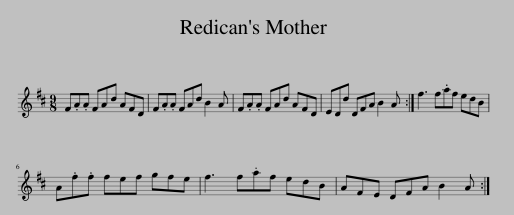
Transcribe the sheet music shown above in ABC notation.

X:1
L:1/8
M:9/8
I:linebreak $
K:D
V:1 treble
V:1
 F.A.A FAd AFD | F.A.A FAd B2 A | F.A.A FAd AFD | EDd DFA B2 A :| f3 f.af edB |$ %5
 A.f.f fef gfe | f3 f.af edB | AFE DFA B2 A :| %8
